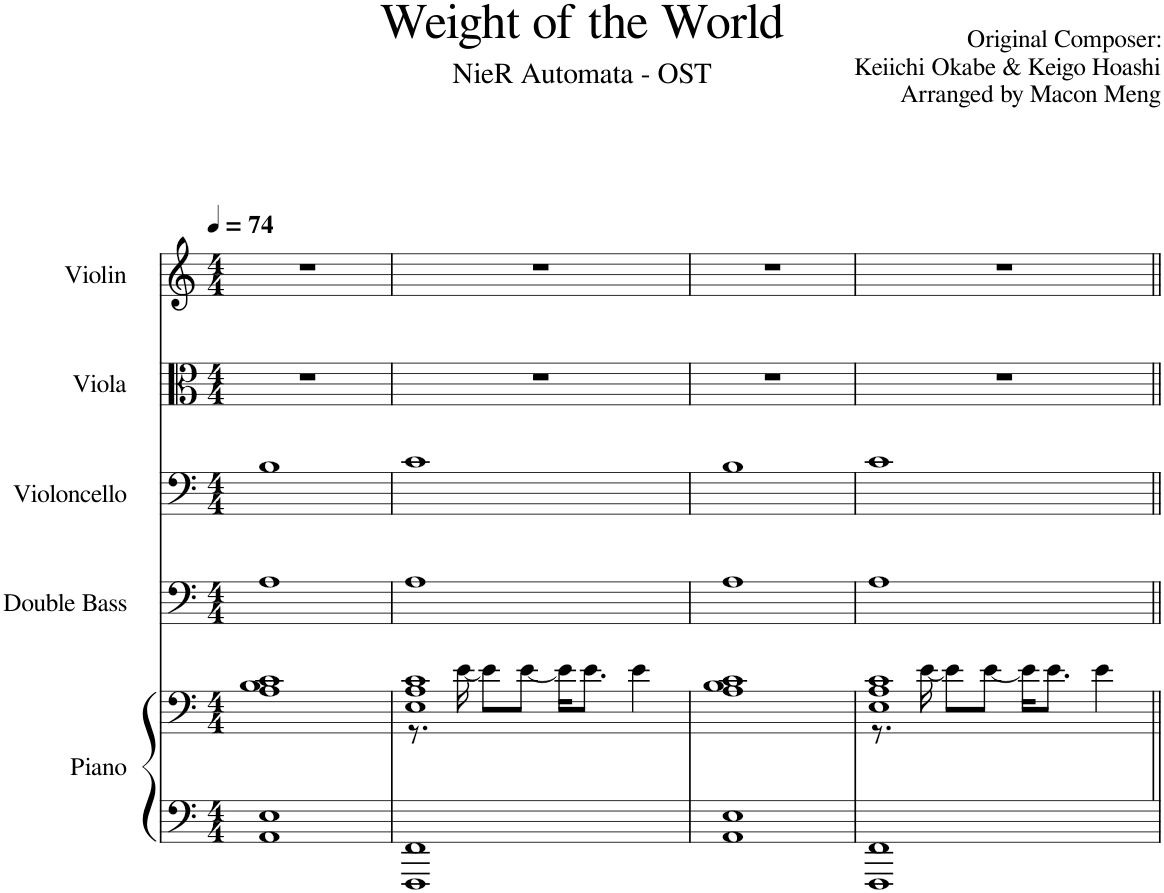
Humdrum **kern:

**kern	**kern	**kern	**kern	**kern	**kern
*part5	*part5	*part4	*part3	*part2	*part1
*staff6	*staff5	*staff4	*staff3	*staff2	*staff1
*I"Piano	*	*I"Double Bass	*I"Violoncello	*I"Viola	*I"Violin
*I'Pno.	*	*I'Db.	*I'Vc.	*I'Vla.	*I'Vln.
*clefF4	*clefF4	*clefF4	*clefF4	*clefC3	*clefG2
*	*	*Trd7c12	*	*	*
*k[]	*k[]	*k[]	*k[]	*k[]	*k[]
*M4/4	*M4/4	*M4/4	*M4/4	*M4/4	*M4/4
*MM74	*MM74	*MM74	*MM74	*MM74	*MM74
=1	=1	=1	=1	=1	=1
1AA 1E	1A 1B 1c	1A	1B	1r	1r
=2	=2	=2	=2	=2	=2
*	*^	*	*	*	*
1FFF 1FF	1E 1A 1c	8.r	1A	1c	1r	1r
.	.	[16e\	.	.	.	.
.	.	8e\L]	.	.	.	.
.	.	[8e\J	.	.	.	.
.	.	16e\KL]	.	.	.	.
.	.	8.e\J	.	.	.	.
.	.	4e\	.	.	.	.
*	*v	*v	*	*	*	*
=3	=3	=3	=3	=3	=3
1AA 1E	1A 1B 1c	1A	1B	1r	1r
=4	=4	=4	=4	=4	=4
*	*^	*	*	*	*
1FFF 1FF	1E 1A 1c	8.r	1A	1c	1r	1r
.	.	[16e\	.	.	.	.
.	.	8e\L]	.	.	.	.
.	.	[8e\J	.	.	.	.
.	.	16e\KL]	.	.	.	.
.	.	8.e\J	.	.	.	.
.	.	4e\	.	.	.	.
*	*v	*v	*	*	*	*
=||	=||	=||	=||	=||	=||
*-	*-	*-	*-	*-	*-
